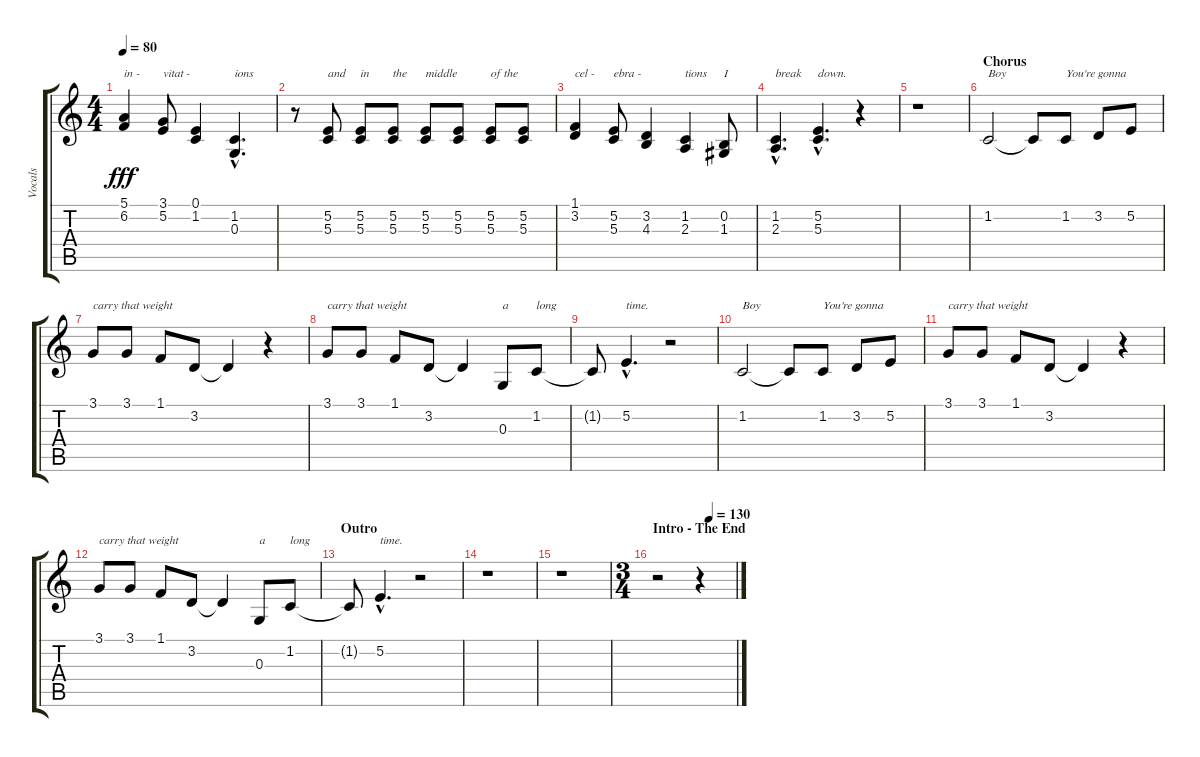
\track ("Vocals" "Vocals") {instrument choiraahs}
\staff {score tabs}
\tuning (E4 B3 G3 D3 A2 E2) {hide}
\ts (4 4)
\tempo 80
\clef g2
\ks c
(5.1 6.2).4{txt "in -" dy fff} (3.1 5.2).8{txt "vitat -"} (0.1 1.2).4 (1.2{hac} 0.3{hac}).4{d txt "ions"} |
r.8 (5.2 5.3).8{txt "and"} (5.2 5.3).8{txt "in"} (5.2 5.3).8{txt "the"} (5.2 5.3).8{txt "middle"} (5.2 5.3).8 (5.2 5.3).8{txt "of the"} (5.2 5.3).8 |
(1.1 3.2).4{txt "cel -"} (5.2 5.3).8{txt "ebra -"} (3.2 4.3).4 (1.2 2.3).4{txt "tions"} (0.2 1.3).8{txt "I"} |
(1.2{hac} 2.3{hac}).4{d txt "break"} (5.2{hac} 5.3{hac}).4{d txt "down."} r.4 |
r.1 |
\section ("" "Chorus")
1.2.2{txt "Boy" volume 14 instrument altosax} 1.2{t}.8 1.2.8{txt "You're gonna"} 3.2.8 5.2.8 |
3.1.8{txt "carry that weight"} 3.1.8 1.1.8 3.2.8 3.2{t}.4 r.4 |
3.1.8{txt "carry that weight"} 3.1.8 1.1.8 3.2.8 3.2{t}.4 0.3.8{txt "a"} 1.2.8{txt "long"} |
1.2{t}.8 5.2{hac}.4{d txt "time."} r.2 |
1.2.2{txt "Boy"} 1.2{t}.8 1.2.8{txt "You're gonna"} 3.2.8 5.2.8 |
3.1.8{txt "carry that weight"} 3.1.8 1.1.8 3.2.8 3.2{t}.4 r.4 |
3.1.8{txt "carry that weight"} 3.1.8 1.1.8 3.2.8 3.2{t}.4 0.3.8{txt "a"} 1.2.8{txt "long"} |
\section ("" "Outro")
1.2{t}.8 5.2{hac}.4{d txt "time."} r.2 |
r.1 |
r.1 |
\ts (3 4)
\section ("" "Intro - The End")
\tempo (130 0.6666666666666666)
r.2 r.4
